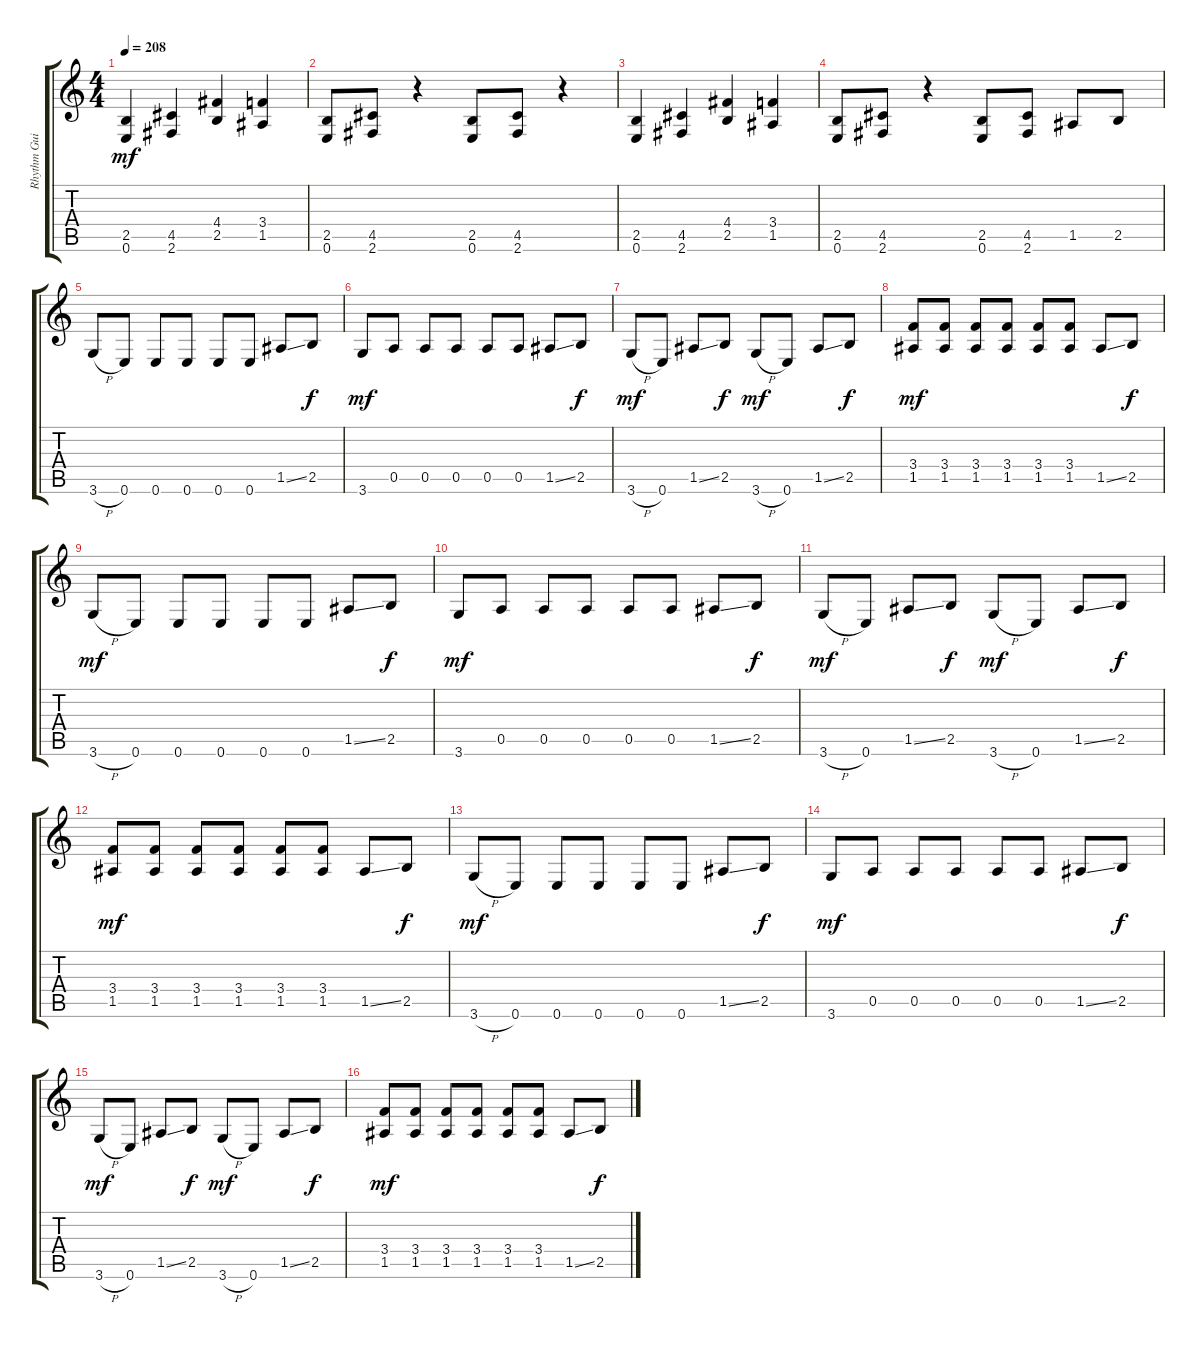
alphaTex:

\track ("Rhythm Guitar" "Rhythm Gui") {instrument distortionguitar}
\staff {score tabs}
\tuning (E4 B3 G3 D3 A2 E2) {hide}
\ts (4 4)
\tempo 208
\clef g2
\ks c
(2.5 0.6).4{dy mf} (4.5 2.6).4 (4.4 2.5).4 (3.4 1.5).4 |
(2.5 0.6).8 (4.5 2.6).8 r.4 (2.5 0.6).8 (4.5 2.6).8 r.4 |
(2.5 0.6).4 (4.5 2.6).4 (4.4 2.5).4 (3.4 1.5).4 |
(2.5 0.6).8 (4.5 2.6).8 r.4 (2.5 0.6).8 (4.5 2.6).8 1.5.8 2.5.8 |
3.6{h}.8 0.6.8 0.6.8 0.6.8 0.6.8 0.6.8 1.5{ss}.8 2.5.8{dy f} |
3.6.8{dy mf} 0.5.8 0.5.8 0.5.8 0.5.8 0.5.8 1.5{ss}.8 2.5.8{dy f} |
3.6{h}.8{dy mf} 0.6.8 1.5{ss}.8 2.5.8{dy f} 3.6{h}.8{dy mf} 0.6.8 1.5{ss}.8 2.5.8{dy f} |
(3.4 1.5).8{dy mf} (3.4 1.5).8 (3.4 1.5).8 (3.4 1.5).8 (3.4 1.5).8 (3.4 1.5).8 1.5{ss}.8 2.5.8{dy f} |
3.6{h}.8{dy mf} 0.6.8 0.6.8 0.6.8 0.6.8 0.6.8 1.5{ss}.8 2.5.8{dy f} |
3.6.8{dy mf} 0.5.8 0.5.8 0.5.8 0.5.8 0.5.8 1.5{ss}.8 2.5.8{dy f} |
3.6{h}.8{dy mf} 0.6.8 1.5{ss}.8 2.5.8{dy f} 3.6{h}.8{dy mf} 0.6.8 1.5{ss}.8 2.5.8{dy f} |
(3.4 1.5).8{dy mf} (3.4 1.5).8 (3.4 1.5).8 (3.4 1.5).8 (3.4 1.5).8 (3.4 1.5).8 1.5{ss}.8 2.5.8{dy f} |
3.6{h}.8{dy mf} 0.6.8 0.6.8 0.6.8 0.6.8 0.6.8 1.5{ss}.8 2.5.8{dy f} |
3.6.8{dy mf} 0.5.8 0.5.8 0.5.8 0.5.8 0.5.8 1.5{ss}.8 2.5.8{dy f} |
3.6{h}.8{dy mf} 0.6.8 1.5{ss}.8 2.5.8{dy f} 3.6{h}.8{dy mf} 0.6.8 1.5{ss}.8 2.5.8{dy f} |
(3.4 1.5).8{dy mf} (3.4 1.5).8 (3.4 1.5).8 (3.4 1.5).8 (3.4 1.5).8 (3.4 1.5).8 1.5{ss}.8 2.5.8{dy f}
